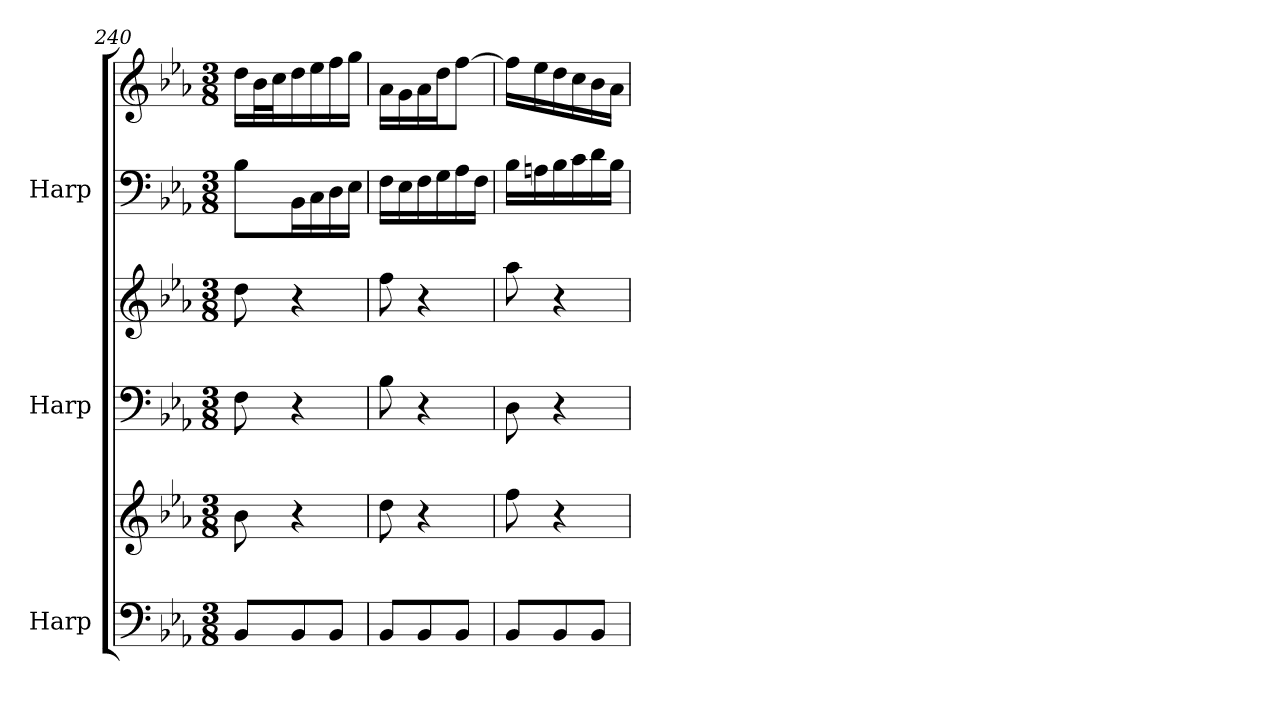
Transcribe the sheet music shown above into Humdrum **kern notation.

**kern	**kern	**kern	**kern	**kern	**kern
*part3	*part3	*part2	*part2	*part1	*part1
*staff6	*staff5	*staff4	*staff3	*staff2	*staff1
*I"Harp	*	*I"Harp	*	*I"Harp	*
*I'Hp	*	*I'Hp	*	*I'Hp	*
*clefF4	*clefG2	*clefF4	*clefG2	*clefF4	*clefG2
*k[b-e-a-]	*k[b-e-a-]	*k[b-e-a-]	*k[b-e-a-]	*k[b-e-a-]	*k[b-e-a-]
*M3/8	*M3/8	*M3/8	*M3/8	*M3/8	*M3/8
=240	=240	=240	=240	=240	=240
8BB-/L	8b-\	8F\	8dd\	8B-\L	16dd\LL
.	.	.	.	.	32b-\L
.	.	.	.	.	32cc\J
8BB-/	4r	4r	4r	16BB-\L	16dd\
.	.	.	.	16C\	16ee-\
8BB-/J	.	.	.	16D\	16ff\
.	.	.	.	16E-\JJ	16gg\JJ
!!LO:LB:g=z
=241	=241	=241	=241	=241	=241
8BB-/L	8dd\	8B-\	8ff\	16F\LL	16a-\LL
.	.	.	.	16E-\	16g\
8BB-/	4r	4r	4r	16F\	16a-\
.	.	.	.	16G\	16dd\J
8BB-/J	.	.	.	16A-\	[8ff\J
.	.	.	.	16F\JJ	.
=242	=242	=242	=242	=242	=242
8BB-/L	8ff\	8D\	8aa-\	16B-\LL	16ff\LL]
.	.	.	.	16An\	16ee-\
8BB-/	4r	4r	4r	16B-\	16dd\
.	.	.	.	16c\	16cc\
8BB-/J	.	.	.	16d\	16b-\
.	.	.	.	16B-\JJ	16a-\JJ
=	=	=	=	=	=
*-	*-	*-	*-	*-	*-
